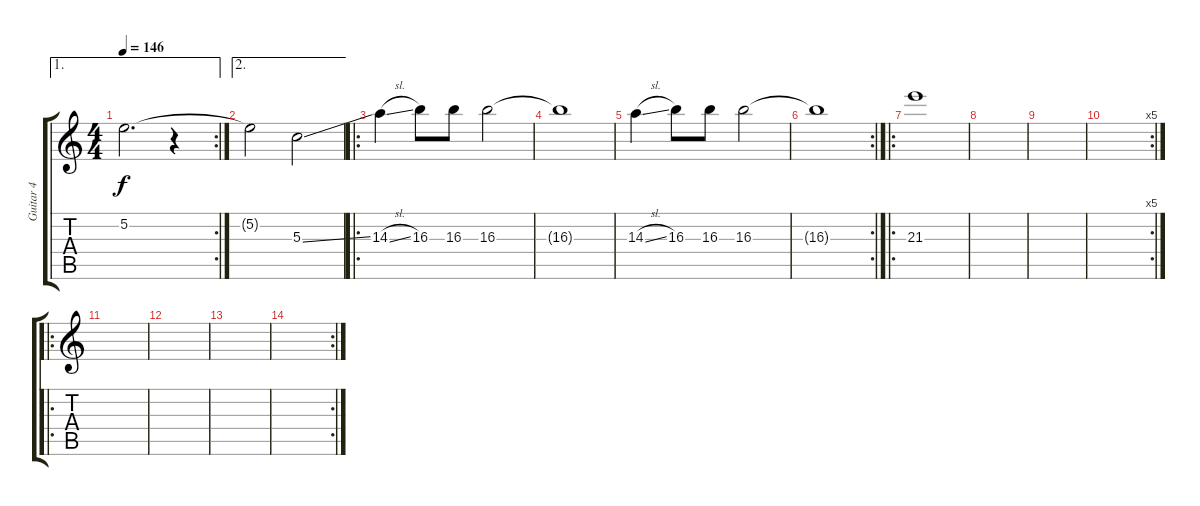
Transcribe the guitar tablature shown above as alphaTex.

\track ("Guitar 4" "Guitar 4") {instrument overdrivenguitar}
\staff {score tabs}
\tuning (E4 B3 G3 D3 A2 E2) {hide}
\ae 1
\rc 2
\ts (4 4)
\tempo 146
\clef g2
\ks c
5.2{t}.2{d dy f} r.4 |
\ae 2
5.2{t}.2 5.3{ss}.2 |
\ro
14.3{sl}.4 16.3.8 16.3.8 16.3.2 |
16.3{t}.1 |
14.3{sl}.4 16.3.8 16.3.8 16.3.2 |
\rc 2
16.3{t}.1 |
\ro
21.3.1 |
|
|
\rc 5
|
\ro
|
|
|
\rc 2
